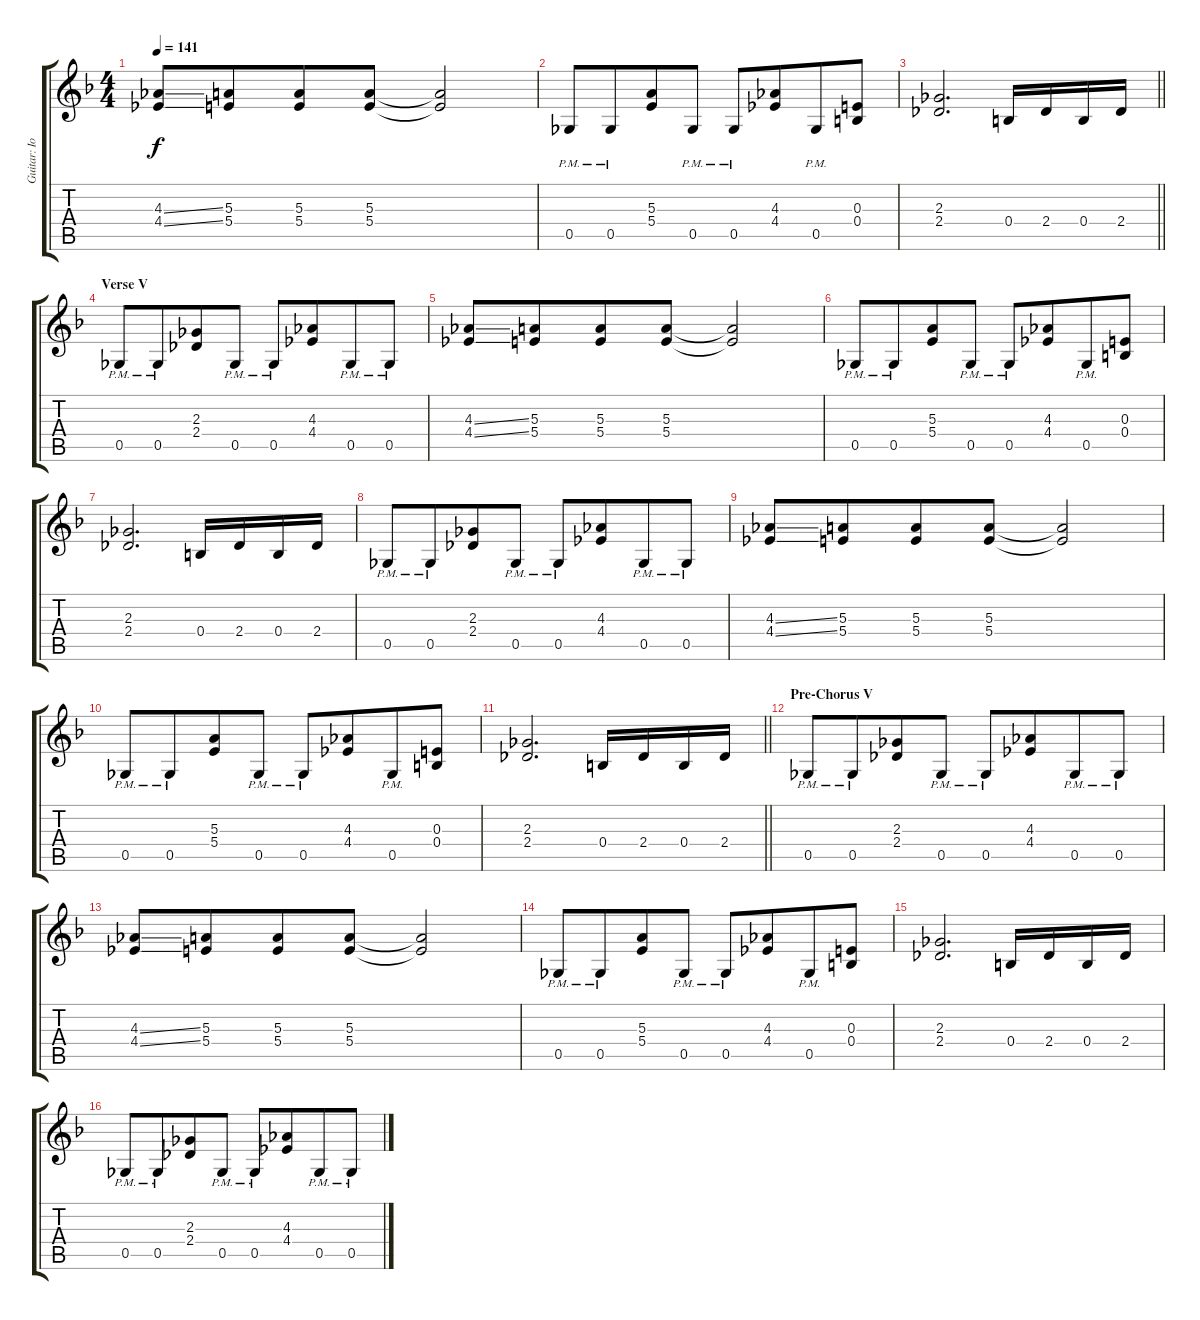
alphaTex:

\track ("Guitar: IommI" "Guitar: Io") {instrument distortionguitar}
\staff {score tabs}
\tuning (Db4 Ab3 E3 B2 Gb2 Db2) {hide}
\ts (4 4)
\tempo 141
\clef g2
\ks f
(4.3{ss} 4.4{ss}).8{dy f} (5.3 5.4).8{beam merge} (5.3 5.4).8 (5.3 5.4).8 (5.3{t} 5.4{t}).2 |
0.5{pm}.8 0.5{pm}.8{beam merge} (5.3 5.4).8 0.5{pm}.8 0.5{pm}.8 (4.3 4.4).8{beam merge} 0.5{pm}.8 (0.3 0.4).8 |
\barLineRight lightlight
(2.3 2.4).2{d} 0.4.16 2.4.16 0.4.16 2.4.16 |
\section ("" "Verse V")
0.5{pm}.8 0.5{pm}.8{beam merge} (2.3 2.4).8 0.5{pm}.8 0.5{pm}.8 (4.3 4.4).8{beam merge} 0.5{pm}.8 0.5{pm}.8 |
(4.3{ss} 4.4{ss}).8 (5.3 5.4).8{beam merge} (5.3 5.4).8 (5.3 5.4).8 (5.3{t} 5.4{t}).2 |
0.5{pm}.8 0.5{pm}.8{beam merge} (5.3 5.4).8 0.5{pm}.8 0.5{pm}.8 (4.3 4.4).8{beam merge} 0.5{pm}.8 (0.3 0.4).8 |
(2.3 2.4).2{d} 0.4.16 2.4.16 0.4.16 2.4.16 |
0.5{pm}.8 0.5{pm}.8{beam merge} (2.3 2.4).8 0.5{pm}.8 0.5{pm}.8 (4.3 4.4).8{beam merge} 0.5{pm}.8 0.5{pm}.8 |
(4.3{ss} 4.4{ss}).8 (5.3 5.4).8{beam merge} (5.3 5.4).8 (5.3 5.4).8 (5.3{t} 5.4{t}).2 |
0.5{pm}.8 0.5{pm}.8{beam merge} (5.3 5.4).8 0.5{pm}.8 0.5{pm}.8 (4.3 4.4).8{beam merge} 0.5{pm}.8 (0.3 0.4).8 |
\barLineRight lightlight
(2.3 2.4).2{d} 0.4.16 2.4.16 0.4.16 2.4.16 |
\section ("" "Pre-Chorus V")
0.5{pm}.8 0.5{pm}.8{beam merge} (2.3 2.4).8 0.5{pm}.8 0.5{pm}.8 (4.3 4.4).8{beam merge} 0.5{pm}.8 0.5{pm}.8 |
(4.3{ss} 4.4{ss}).8 (5.3 5.4).8{beam merge} (5.3 5.4).8 (5.3 5.4).8 (5.3{t} 5.4{t}).2 |
0.5{pm}.8 0.5{pm}.8{beam merge} (5.3 5.4).8 0.5{pm}.8 0.5{pm}.8 (4.3 4.4).8{beam merge} 0.5{pm}.8 (0.3 0.4).8 |
(2.3 2.4).2{d} 0.4.16 2.4.16 0.4.16 2.4.16 |
0.5{pm}.8 0.5{pm}.8{beam merge} (2.3 2.4).8 0.5{pm}.8 0.5{pm}.8 (4.3 4.4).8{beam merge} 0.5{pm}.8 0.5{pm}.8
